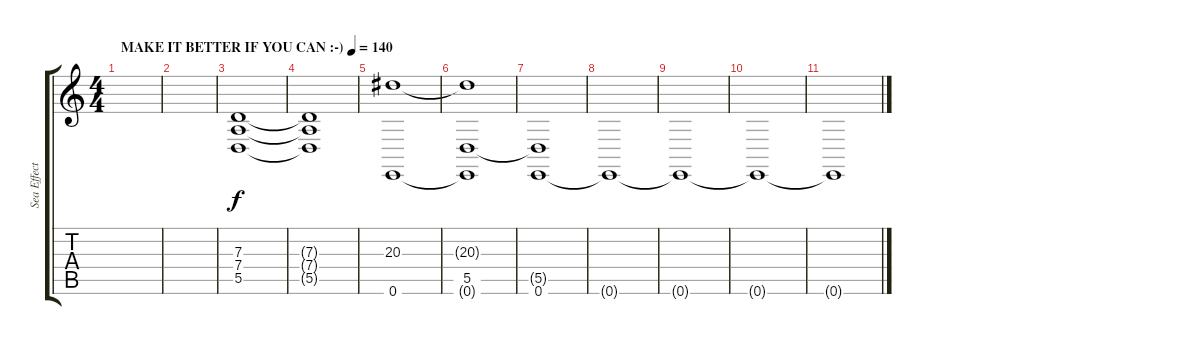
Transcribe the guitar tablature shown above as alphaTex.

\track ("Sea Effects n°2" "Sea Effect") {instrument seashore}
\staff {score tabs}
\tuning (E4 B3 G3 D3 A2 E2) {hide}
\ts (4 4)
\tempo (140 "MAKE IT BETTER IF YOU CAN :-)")
\clef g2
\ks c
|
|
(7.3 7.4 5.5).1 |
(7.3{t} 7.4{t} 5.5{t}).1 |
(20.3 0.6).1 |
(20.3{t} 5.5 0.6{t}).1 |
(5.5{t} 0.6).1 |
0.6{t}.1 |
0.6{t}.1 |
0.6{t}.1 |
0.6{t}.1
